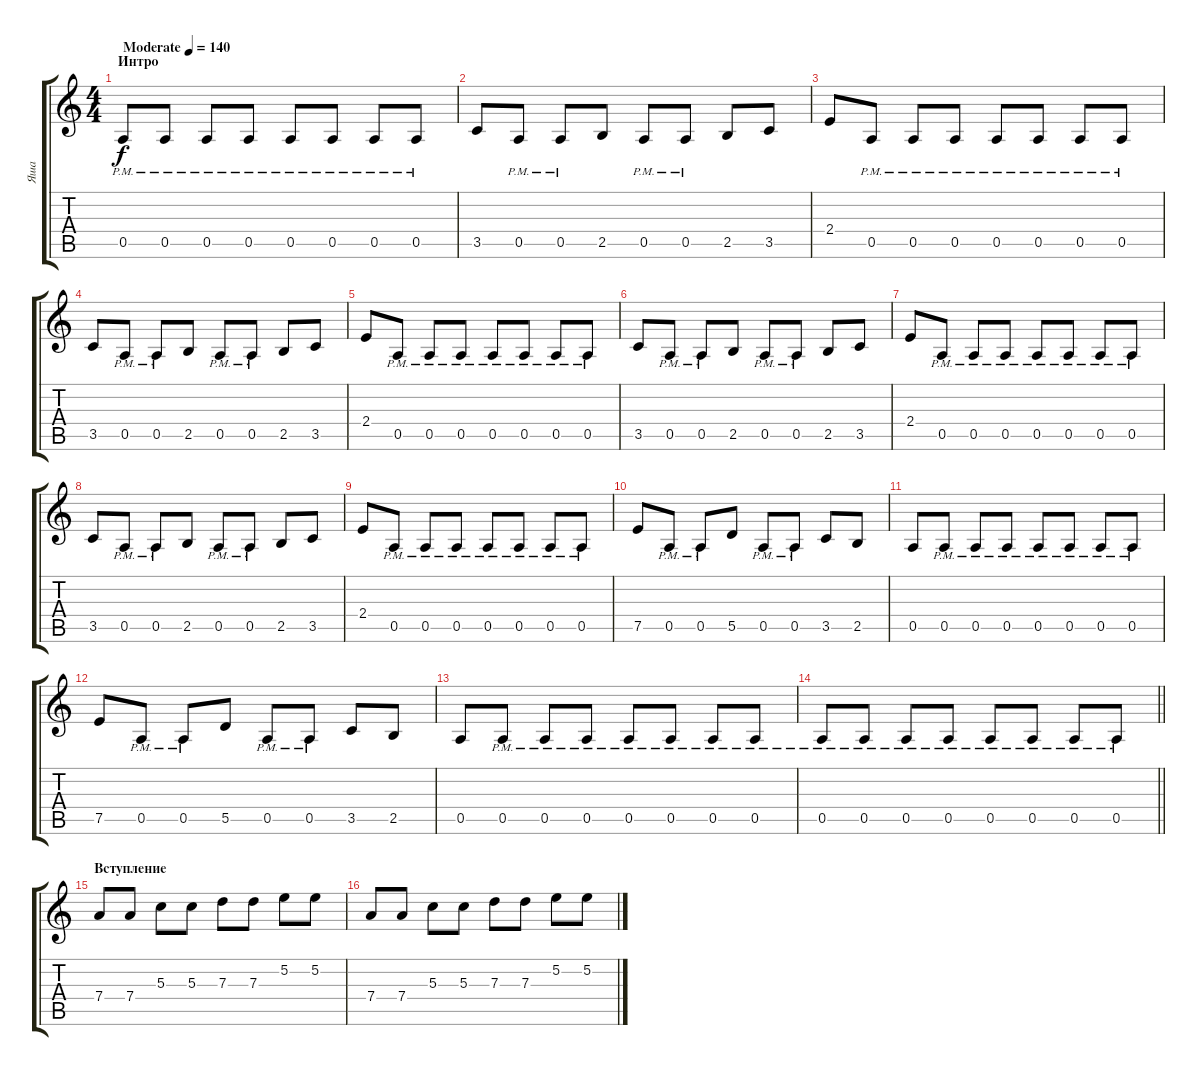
\track ("Яша" "Яша") {instrument overdrivenguitar}
\staff {score tabs}
\tuning (E4 B3 G3 D3 A2 E2) {hide}
\ts (4 4)
\section ("" "Интро")
\tempo (140 "Moderate")
\clef g2
\ks c
0.5{pm}.8{dy f instrument overdrivenguitar} 0.5{pm}.8 0.5{pm}.8 0.5{pm}.8 0.5{pm}.8 0.5{pm}.8 0.5{pm}.8 0.5{pm}.8 |
3.5.8 0.5{pm}.8 0.5{pm}.8 2.5.8 0.5{pm}.8 0.5{pm}.8 2.5.8 3.5.8 |
2.4.8 0.5{pm}.8 0.5{pm}.8 0.5{pm}.8 0.5{pm}.8 0.5{pm}.8 0.5{pm}.8 0.5{pm}.8 |
3.5.8 0.5{pm}.8 0.5{pm}.8 2.5.8 0.5{pm}.8 0.5{pm}.8 2.5.8 3.5.8 |
2.4.8 0.5{pm}.8 0.5{pm}.8 0.5{pm}.8 0.5{pm}.8 0.5{pm}.8 0.5{pm}.8 0.5{pm}.8 |
3.5.8 0.5{pm}.8 0.5{pm}.8 2.5.8 0.5{pm}.8 0.5{pm}.8 2.5.8 3.5.8 |
2.4.8 0.5{pm}.8 0.5{pm}.8 0.5{pm}.8 0.5{pm}.8 0.5{pm}.8 0.5{pm}.8 0.5{pm}.8 |
3.5.8 0.5{pm}.8 0.5{pm}.8 2.5.8 0.5{pm}.8 0.5{pm}.8 2.5.8 3.5.8 |
2.4.8 0.5{pm}.8 0.5{pm}.8 0.5{pm}.8 0.5{pm}.8 0.5{pm}.8 0.5{pm}.8 0.5{pm}.8 |
7.5.8 0.5{pm}.8 0.5{pm}.8 5.5.8 0.5{pm}.8 0.5{pm}.8 3.5.8 2.5.8 |
0.5.8 0.5{pm}.8 0.5{pm}.8 0.5{pm}.8 0.5{pm}.8 0.5{pm}.8 0.5{pm}.8 0.5{pm}.8 |
7.5.8 0.5{pm}.8 0.5{pm}.8 5.5.8 0.5{pm}.8 0.5{pm}.8 3.5.8 2.5.8 |
0.5.8 0.5{pm}.8 0.5{pm}.8 0.5{pm}.8 0.5{pm}.8 0.5{pm}.8 0.5{pm}.8 0.5{pm}.8 |
\barLineRight lightlight
0.5{pm}.8 0.5{pm}.8 0.5{pm}.8 0.5{pm}.8 0.5{pm}.8 0.5{pm}.8 0.5{pm}.8 0.5{pm}.8 |
\section ("" "Вступление")
7.4.8 7.4.8 5.3.8 5.3.8 7.3.8 7.3.8 5.2.8 5.2.8 |
7.4.8 7.4.8 5.3.8 5.3.8 7.3.8 7.3.8 5.2.8 5.2.8
